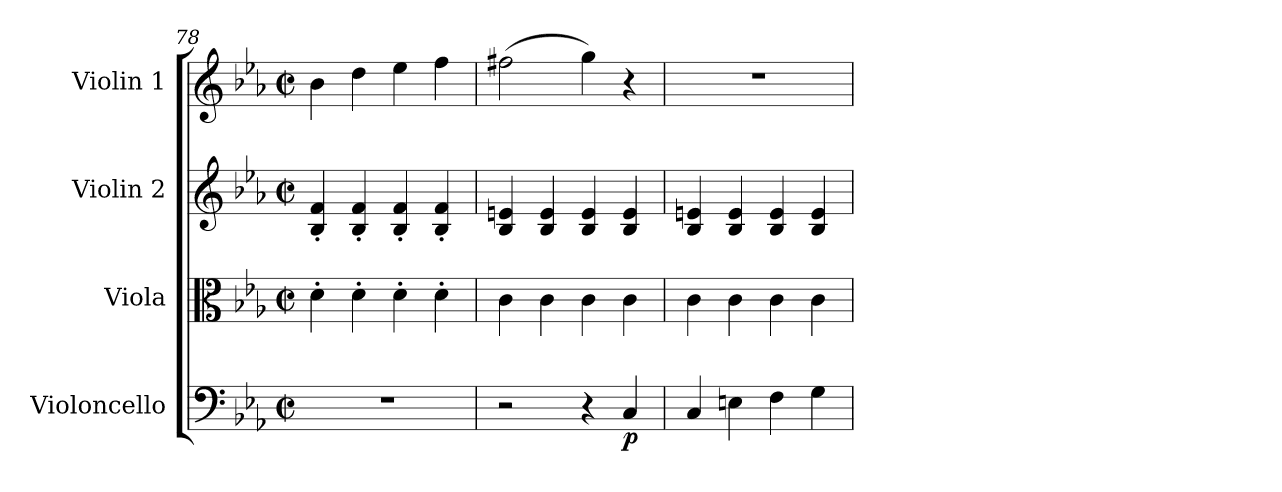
**kern	**dynam	**kern	**kern	**kern
*part4	*part4	*part3	*part2	*part1
*staff4	*staff4	*staff3	*staff2	*staff1
*I"Violoncello	*	*I"Viola	*I"Violin 2	*I"Violin 1
*I'Vc	*	*I'Vla	*I'Vln	*I'Vln
!!LO:LB:g=z
*clefF4	*	*clefC3	*clefG2	*clefG2
*k[b-e-a-]	*	*k[b-e-a-]	*k[b-e-a-]	*k[b-e-a-]
*M2/2	*	*M2/2	*M2/2	*M2/2
*met(c|)	*	*met(c|)	*met(c|)	*met(c|)
=78	=78	=78	=78	=78
1r	.	4d'\	4B-/' 4f/'	4b-\
.	.	4d'\	4B-/' 4f/'	4dd\
.	.	4d'\	4B-/' 4f/'	4ee-\
.	.	4d'\	4B-/' 4f/'	4ff\
!!LO:LB:g=z
=79	=79	=79	=79	=79
2r	.	4c\	4B-/ 4en/	(2ff#X\
.	.	4c\	4B-/ 4e/	.
4r	.	4c\	4B-/ 4e/	4gg\)
!	!LO:DY:b	!	!	!
4C/	p	4c\	4B-/ 4e/	4r
=80	=80	=80	=80	=80
4C/	.	4c\	4B-/ 4en/	1r
4En\	.	4c\	4B-/ 4e/	.
4F\	.	4c\	4B-/ 4e/	.
4G\	.	4c\	4B-/ 4e/	.
=	=	=	=	=
*-	*-	*-	*-	*-
